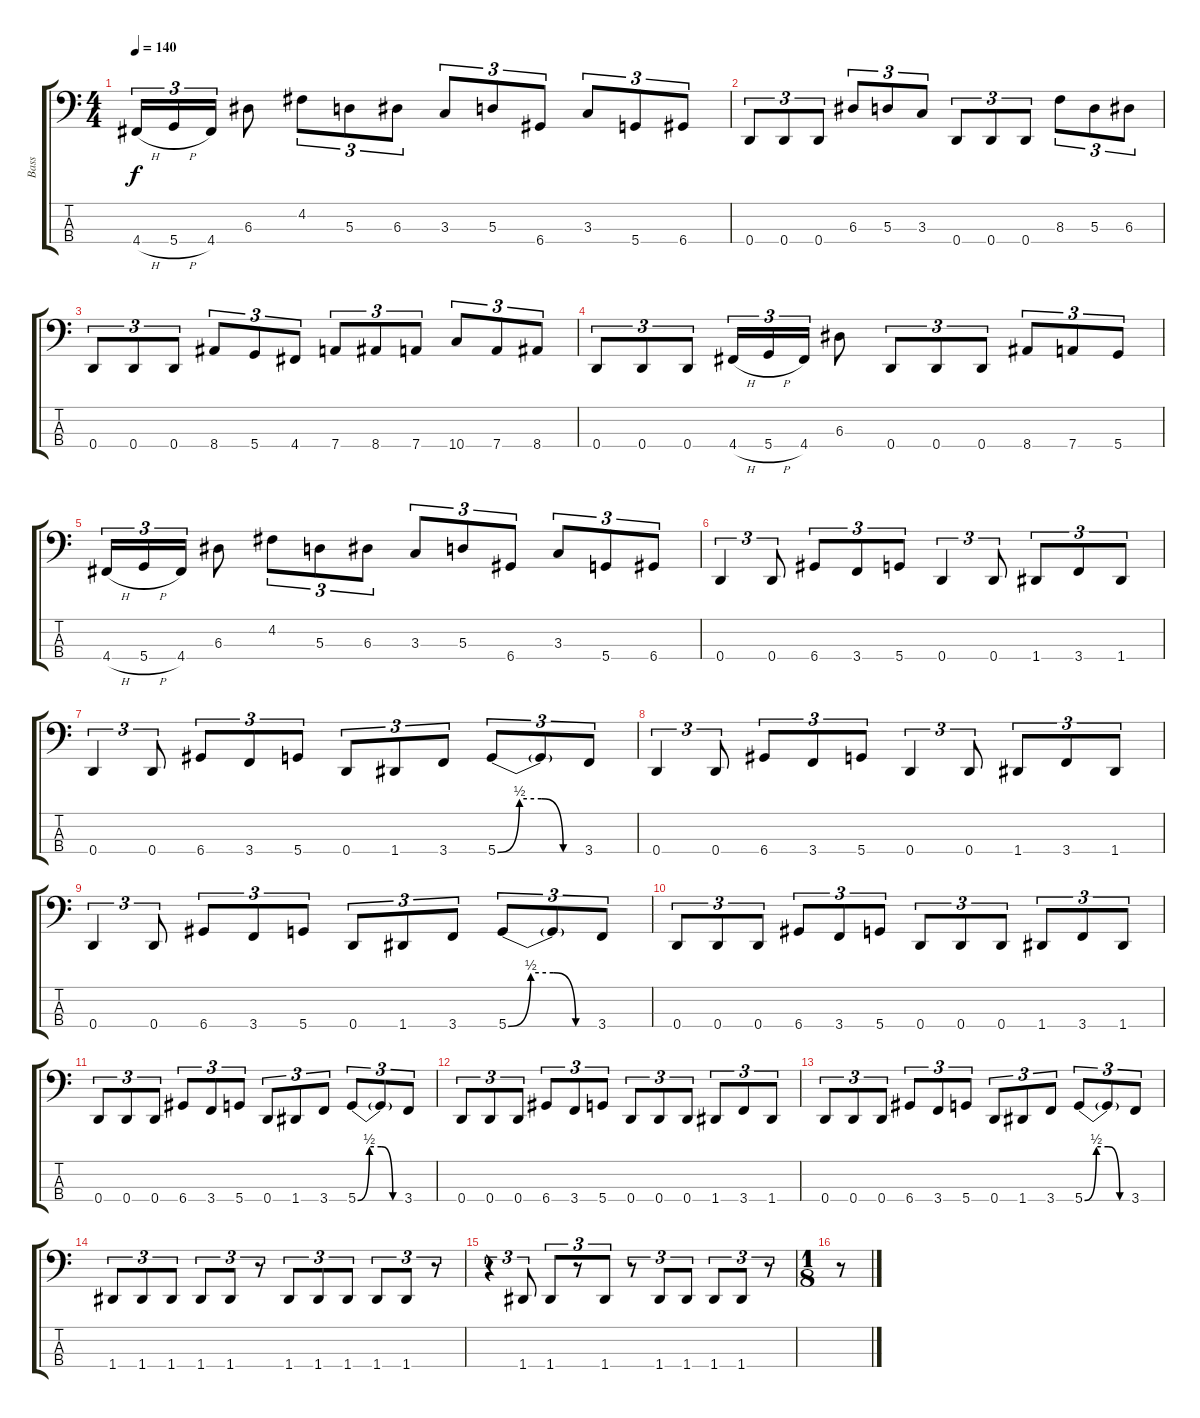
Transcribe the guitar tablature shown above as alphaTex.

\track ("Bass" "Bass") {instrument electricbasspick}
\staff {score tabs}
\tuning (G2 D2 A1 D1) {hide}
\ts (4 4)
\tempo 140
\clef f4
\ks c
4.4{h}.16{tu (3 2) dy f} 5.4{h}.16{tu (3 2)} 4.4.16{tu (3 2)} 6.3.8 4.2.8{tu (3 2)} 5.3.8{tu (3 2)} 6.3.8{tu (3 2)} 3.3.8{tu (3 2)} 5.3.8{tu (3 2)} 6.4.8{tu (3 2)} 3.3.8{tu (3 2)} 5.4.8{tu (3 2)} 6.4.8{tu (3 2)} |
0.4.8{tu (3 2)} 0.4.8{tu (3 2)} 0.4.8{tu (3 2)} 6.3.8{tu (3 2)} 5.3.8{tu (3 2)} 3.3.8{tu (3 2)} 0.4.8{tu (3 2)} 0.4.8{tu (3 2)} 0.4.8{tu (3 2)} 8.3.8{tu (3 2)} 5.3.8{tu (3 2)} 6.3.8{tu (3 2)} |
0.4.8{tu (3 2)} 0.4.8{tu (3 2)} 0.4.8{tu (3 2)} 8.4.8{tu (3 2)} 5.4.8{tu (3 2)} 4.4.8{tu (3 2)} 7.4.8{tu (3 2)} 8.4.8{tu (3 2)} 7.4.8{tu (3 2)} 10.4.8{tu (3 2)} 7.4.8{tu (3 2)} 8.4.8{tu (3 2)} |
0.4.8{tu (3 2)} 0.4.8{tu (3 2)} 0.4.8{tu (3 2)} 4.4{h}.16{tu (3 2)} 5.4{h}.16{tu (3 2)} 4.4.16{tu (3 2)} 6.3.8 0.4.8{tu (3 2)} 0.4.8{tu (3 2)} 0.4.8{tu (3 2)} 8.4.8{tu (3 2)} 7.4.8{tu (3 2)} 5.4.8{tu (3 2)} |
4.4{h}.16{tu (3 2)} 5.4{h}.16{tu (3 2)} 4.4.16{tu (3 2)} 6.3.8 4.2.8{tu (3 2)} 5.3.8{tu (3 2)} 6.3.8{tu (3 2)} 3.3.8{tu (3 2)} 5.3.8{tu (3 2)} 6.4.8{tu (3 2)} 3.3.8{tu (3 2)} 5.4.8{tu (3 2)} 6.4.8{tu (3 2)} |
0.4.4{tu (3 2)} 0.4.8{tu (3 2)} 6.4.8{tu (3 2)} 3.4.8{tu (3 2)} 5.4.8{tu (3 2)} 0.4.4{tu (3 2)} 0.4.8{tu (3 2)} 1.4.8{tu (3 2)} 3.4.8{tu (3 2)} 1.4.8{tu (3 2)} |
0.4.4{tu (3 2)} 0.4.8{tu (3 2)} 6.4.8{tu (3 2)} 3.4.8{tu (3 2)} 5.4.8{tu (3 2)} 0.4.8{tu (3 2)} 1.4.8{tu (3 2)} 3.4.8{tu (3 2)} 5.4{be (custom 0 0 15 2 30 2 45 0 60 0)}.8{tu (3 2)} 5.4{t}.8{tu (3 2)} 3.4.8{tu (3 2)} |
0.4.4{tu (3 2)} 0.4.8{tu (3 2)} 6.4.8{tu (3 2)} 3.4.8{tu (3 2)} 5.4.8{tu (3 2)} 0.4.4{tu (3 2)} 0.4.8{tu (3 2)} 1.4.8{tu (3 2)} 3.4.8{tu (3 2)} 1.4.8{tu (3 2)} |
0.4.4{tu (3 2)} 0.4.8{tu (3 2)} 6.4.8{tu (3 2)} 3.4.8{tu (3 2)} 5.4.8{tu (3 2)} 0.4.8{tu (3 2)} 1.4.8{tu (3 2)} 3.4.8{tu (3 2)} 5.4{be (custom 0 0 15 2 30 2 45 0 60 0)}.8{tu (3 2)} 5.4{t}.8{tu (3 2)} 3.4.8{tu (3 2)} |
0.4.8{tu (3 2)} 0.4.8{tu (3 2)} 0.4.8{tu (3 2)} 6.4.8{tu (3 2)} 3.4.8{tu (3 2)} 5.4.8{tu (3 2)} 0.4.8{tu (3 2)} 0.4.8{tu (3 2)} 0.4.8{tu (3 2)} 1.4.8{tu (3 2)} 3.4.8{tu (3 2)} 1.4.8{tu (3 2)} |
0.4.8{tu (3 2)} 0.4.8{tu (3 2)} 0.4.8{tu (3 2)} 6.4.8{tu (3 2)} 3.4.8{tu (3 2)} 5.4.8{tu (3 2)} 0.4.8{tu (3 2)} 1.4.8{tu (3 2)} 3.4.8{tu (3 2)} 5.4{be (custom 0 0 15 2 30 2 45 0 60 0)}.8{tu (3 2)} 5.4{t}.8{tu (3 2)} 3.4.8{tu (3 2)} |
0.4.8{tu (3 2)} 0.4.8{tu (3 2)} 0.4.8{tu (3 2)} 6.4.8{tu (3 2)} 3.4.8{tu (3 2)} 5.4.8{tu (3 2)} 0.4.8{tu (3 2)} 0.4.8{tu (3 2)} 0.4.8{tu (3 2)} 1.4.8{tu (3 2)} 3.4.8{tu (3 2)} 1.4.8{tu (3 2)} |
0.4.8{tu (3 2)} 0.4.8{tu (3 2)} 0.4.8{tu (3 2)} 6.4.8{tu (3 2)} 3.4.8{tu (3 2)} 5.4.8{tu (3 2)} 0.4.8{tu (3 2)} 1.4.8{tu (3 2)} 3.4.8{tu (3 2)} 5.4{be (custom 0 0 15 2 30 2 45 0 60 0)}.8{tu (3 2)} 5.4{t}.8{tu (3 2)} 3.4.8{tu (3 2)} |
1.4.8{tu (3 2)} 1.4.8{tu (3 2)} 1.4.8{tu (3 2)} 1.4.8{tu (3 2)} 1.4.8{tu (3 2)} r.8{tu (3 2)} 1.4.8{tu (3 2)} 1.4.8{tu (3 2)} 1.4.8{tu (3 2)} 1.4.8{tu (3 2)} 1.4.8{tu (3 2)} r.8{tu (3 2)} |
r.4{tu (3 2)} 1.4.8{tu (3 2)} 1.4.8{tu (3 2)} r.8{tu (3 2)} 1.4.8{tu (3 2)} r.8{tu (3 2)} 1.4.8{tu (3 2)} 1.4.8{tu (3 2)} 1.4.8{tu (3 2)} 1.4.8{tu (3 2)} r.8{tu (3 2)} |
\ts (1 8)
r.8
